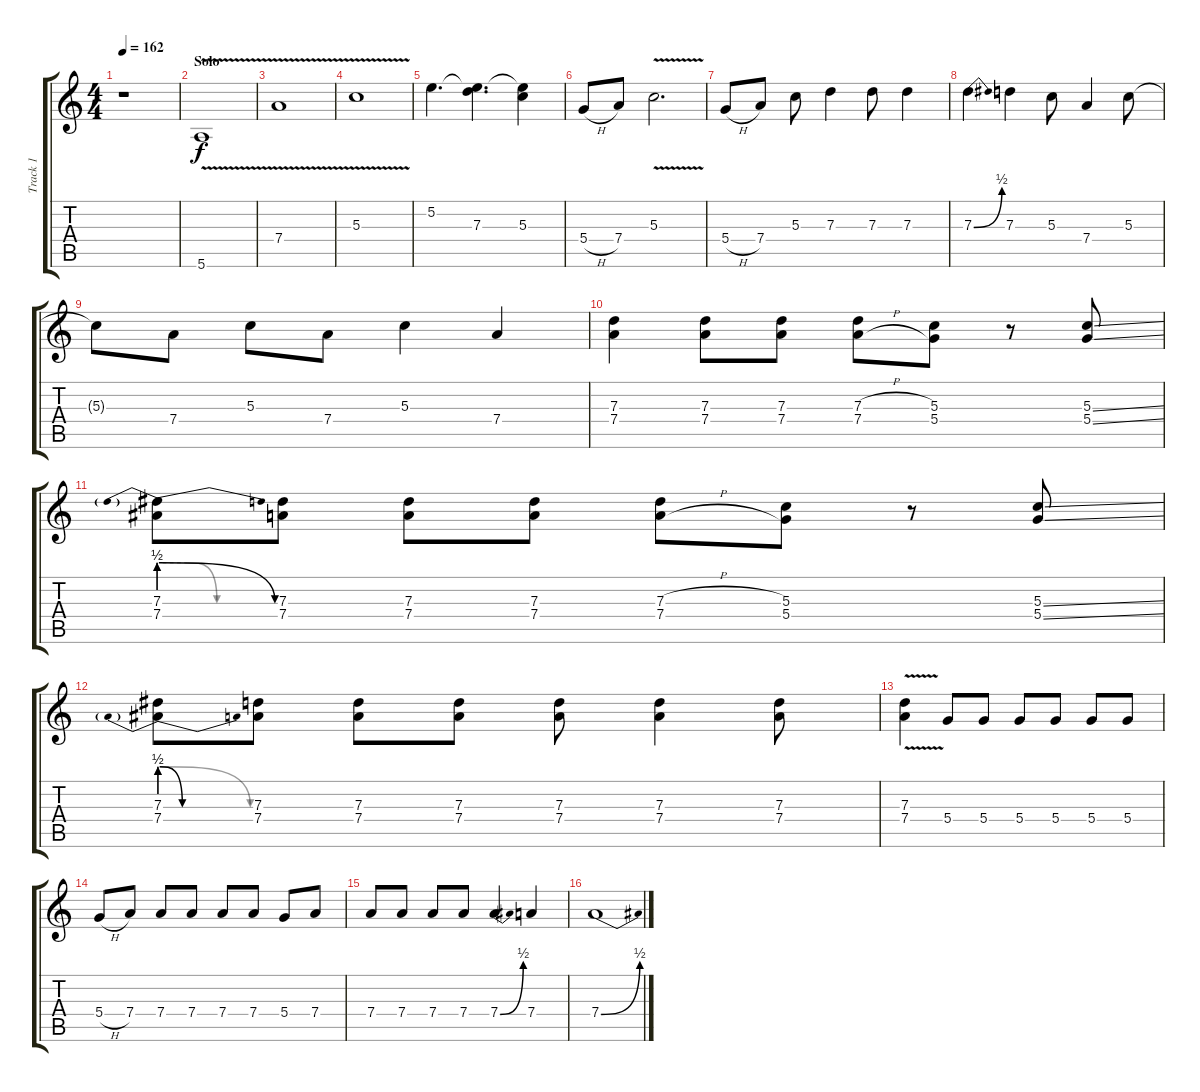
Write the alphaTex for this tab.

\track ("Track 1" "Track 1") {instrument overdrivenguitar}
\staff {score tabs}
\tuning (E4 B3 G3 D3 A2 E2) {hide}
\ts (4 4)
\tempo 162
\clef g2
\ks c
r.1{dy f} |
\section ("" "Solo")
5.6{v}.1 |
7.4{v}.1 |
5.3{v}.1 |
5.2.4{d} (5.2{t} 7.3).4{d} (5.2{t} 5.3).4 |
5.4{h}.8 7.4.8 5.3{v}.2{d} |
5.4{h}.8 7.4.8 5.3.8 7.3.4 7.3.8 7.3.4 |
7.3{be (bend 0 0 60 2)}.4 7.3.4 5.3.8 7.4.4 5.3.8 |
5.3{t}.8 7.4.8 5.3.8 7.4.8 5.3.4 7.4.4 |
(7.3 7.4).4 (7.3 7.4).8 (7.3 7.4).8 (7.3{h} 7.4{h}).8 (5.3 5.4).8 r.8 (5.3{ss} 5.4{ss}).8 |
(7.3{be (prebendrelease 0 2 60 0)} 7.4{be (custom 0 2 15 2 30 0 60 0)}).8 (7.3 7.4).8 (7.3 7.4).8 (7.3 7.4).8 (7.3{h} 7.4{h}).8 (5.3 5.4).8 r.8 (5.3{ss} 5.4{ss}).8 |
(7.3{be (custom 0 2 15 0 30 0 45 0 60 0)} 7.4{be (prebendrelease 0 2 60 0)}).8 (7.3 7.4).8 (7.3 7.4).8 (7.3 7.4).8 (7.3 7.4).8 (7.3 7.4).4 (7.3 7.4).8 |
(7.3{v} 7.4{v}).4 5.4.8 5.4.8 5.4.8 5.4.8 5.4.8 5.4.8 |
5.4{h}.8 7.4.8 7.4.8 7.4.8 7.4.8 7.4.8 5.4.8 7.4.8 |
7.4.8 7.4.8 7.4.8 7.4.8 7.4{be (bend 0 0 60 2)}.4 7.4.4 |
7.4{be (bend 0 0 60 2)}.1
